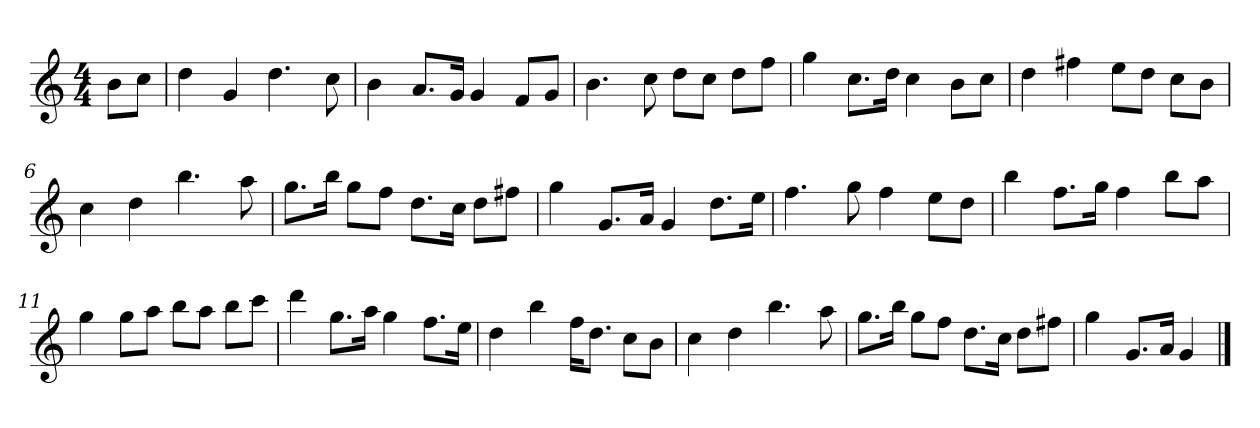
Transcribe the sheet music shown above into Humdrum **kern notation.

**kern
*part1
*staff1
*clefG2
*k[]
*M4/4
=
8b\L
8cc\J
=1
4dd
4g
4.dd
8cc
=2
4b
8.a/L
16g/Jk
4g
8f/L
8g/J
=3
4.b
8cc
8dd\L
8cc\J
8dd\L
8ff\J
=4
4gg
8.cc\L
16dd\Jk
4cc
8b\L
8cc\J
=5
4dd
4ff#X
8ee\L
8dd\J
8cc\L
8b\J
=6
4cc
4dd
4.bb
8aa
=7
8.gg\L
16bb\Jk
8gg\L
8ff\J
8.dd\L
16cc\Jk
8dd\L
8ff#X\J
=8
4gg
8.g/L
16a/Jk
4g
8.dd\L
16ee\Jk
=9
4.ff
8gg
4ff
8ee\L
8dd\J
=10
4bb
8.ff\L
16gg\Jk
4ff
8bb\L
8aa\J
=11
4gg
8gg\L
8aa\J
8bb\L
8aa\J
8bb\L
8ccc\J
=12
4ddd
8.gg\L
16aa\Jk
4gg
8.ff\L
16ee\Jk
=13
4dd
4bb
16ff\KL
8.dd\J
8cc\L
8b\J
=14
4cc
4dd
4.bb
8aa
=15
8.gg\L
16bb\Jk
8gg\L
8ff\J
8.dd\L
16cc\Jk
8dd\L
8ff#X\J
=16
4gg
8.g/L
16a/Jk
4g
==
*-
